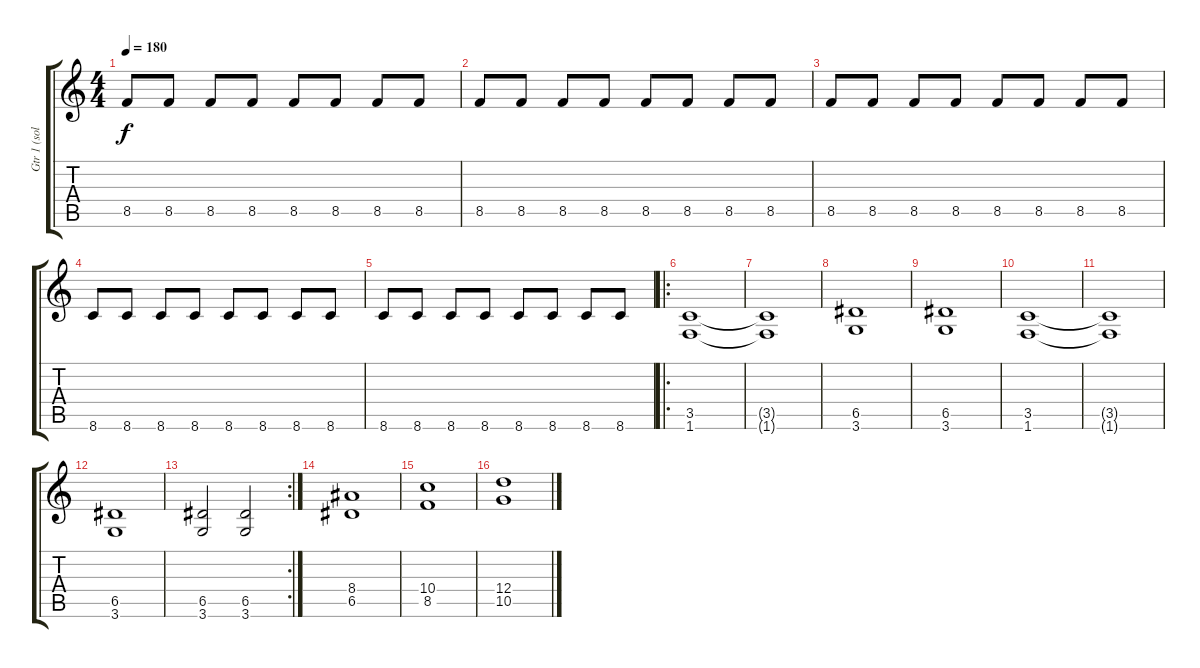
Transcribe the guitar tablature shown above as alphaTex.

\track ("Gtr 1 (solos)" "Gtr 1 (sol") {instrument overdrivenguitar}
\staff {score tabs}
\tuning (E4 B3 G3 D3 A2 E2) {hide}
\ts (4 4)
\tempo 180
\clef g2
\ks c
8.5.8{dy f} 8.5.8 8.5.8 8.5.8 8.5.8 8.5.8 8.5.8 8.5.8 |
8.5.8 8.5.8 8.5.8 8.5.8 8.5.8 8.5.8 8.5.8 8.5.8 |
8.5.8 8.5.8 8.5.8 8.5.8 8.5.8 8.5.8 8.5.8 8.5.8 |
8.6.8 8.6.8 8.6.8 8.6.8 8.6.8 8.6.8 8.6.8 8.6.8 |
8.6.8 8.6.8 8.6.8 8.6.8 8.6.8 8.6.8 8.6.8 8.6.8 |
\ro
(3.5 1.6).1 |
(3.5{t} 1.6{t}).1 |
(6.5 3.6).1 |
(6.5 3.6).1 |
(3.5 1.6).1 |
(3.5{t} 1.6{t}).1 |
(6.5 3.6).1 |
\rc 2
(6.5 3.6).2 (6.5 3.6).2 |
(8.4 6.5).1 |
(10.4 8.5).1 |
(12.4 10.5).1
